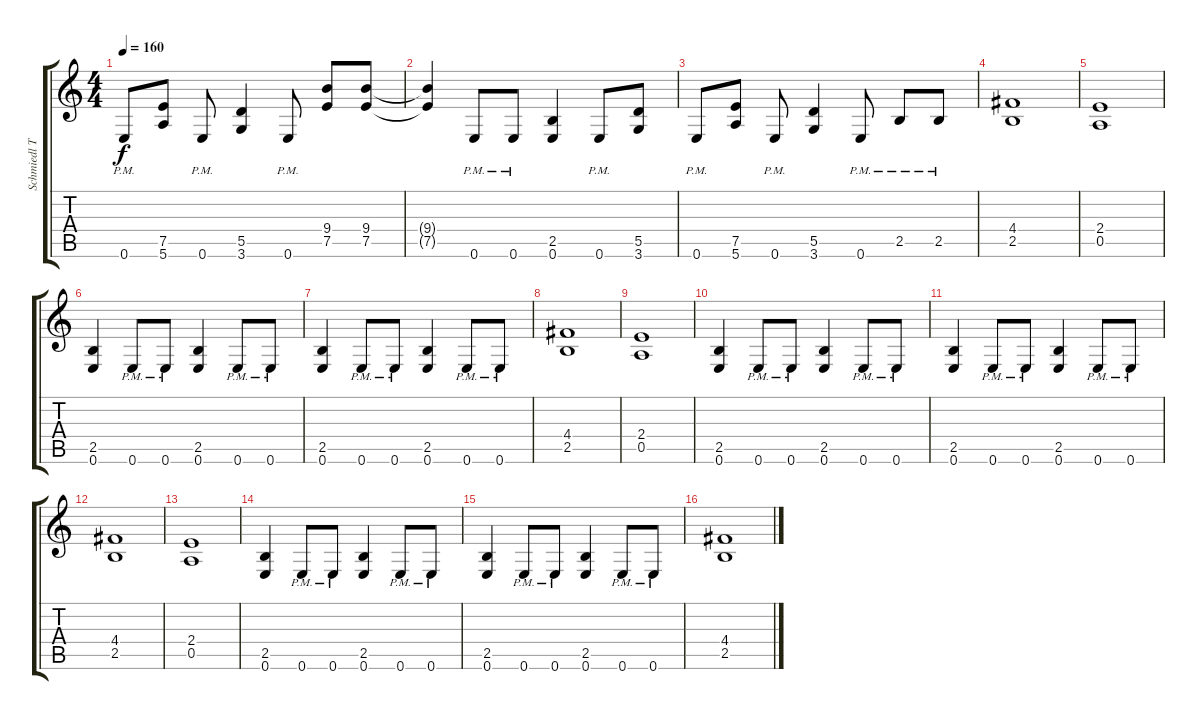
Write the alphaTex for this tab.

\track ("Schmiedl Tamás" "Schmiedl T") {instrument distortionguitar}
\staff {score tabs}
\tuning (E4 B3 G3 D3 A2 E2) {hide}
\ts (4 4)
\tempo 160
\clef g2
\ks c
0.6{pm}.8{dy f} (7.5 5.6).8 0.6{pm}.8 (5.5 3.6).4 0.6{pm}.8 (9.4 7.5).8 (9.4 7.5).8 |
(9.4{t} 7.5{t}).4 0.6{pm}.8 0.6{pm}.8 (2.5 0.6).4 0.6{pm}.8 (5.5 3.6).8 |
0.6{pm}.8 (7.5 5.6).8 0.6{pm}.8 (5.5 3.6).4 0.6{pm}.8 2.5{pm}.8 2.5{pm}.8 |
(4.4 2.5).1 |
(2.4 0.5).1 |
(2.5 0.6).4 0.6{pm}.8 0.6{pm}.8 (2.5 0.6).4 0.6{pm}.8 0.6{pm}.8 |
(2.5 0.6).4 0.6{pm}.8 0.6{pm}.8 (2.5 0.6).4 0.6{pm}.8 0.6{pm}.8 |
(4.4 2.5).1 |
(2.4 0.5).1 |
(2.5 0.6).4 0.6{pm}.8 0.6{pm}.8 (2.5 0.6).4 0.6{pm}.8 0.6{pm}.8 |
(2.5 0.6).4 0.6{pm}.8 0.6{pm}.8 (2.5 0.6).4 0.6{pm}.8 0.6{pm}.8 |
(4.4 2.5).1 |
(2.4 0.5).1 |
(2.5 0.6).4 0.6{pm}.8 0.6{pm}.8 (2.5 0.6).4 0.6{pm}.8 0.6{pm}.8 |
(2.5 0.6).4 0.6{pm}.8 0.6{pm}.8 (2.5 0.6).4 0.6{pm}.8 0.6{pm}.8 |
(4.4 2.5).1
